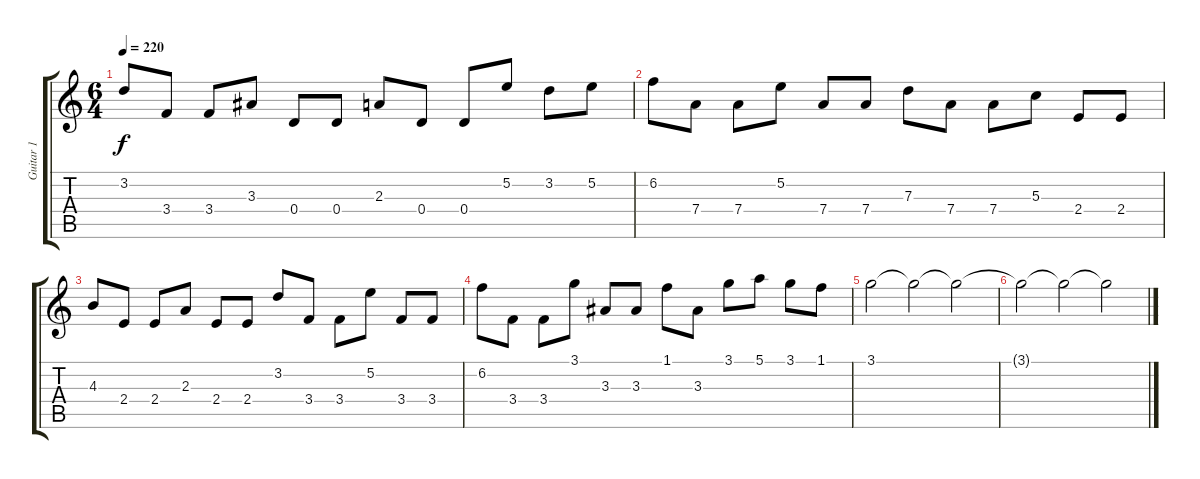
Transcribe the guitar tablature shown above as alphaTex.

\track ("Guitar 1" "Guitar 1") {instrument distortionguitar}
\staff {score tabs}
\tuning (E4 B3 G3 D3 A2 E2) {hide}
\ts (6 4)
\tempo 220
\clef g2
\ks c
3.2.8{dy f} 3.4.8 3.4.8 3.3.8 0.4.8 0.4.8 2.3.8 0.4.8 0.4.8 5.2.8 3.2.8 5.2.8 |
6.2.8 7.4.8 7.4.8 5.2.8 7.4.8 7.4.8 7.3.8 7.4.8 7.4.8 5.3.8 2.4.8 2.4.8 |
4.3.8 2.4.8 2.4.8 2.3.8 2.4.8 2.4.8 3.2.8 3.4.8 3.4.8 5.2.8 3.4.8 3.4.8 |
6.2.8 3.4.8 3.4.8 3.1.8 3.3.8 3.3.8 1.1.8 3.3.8 3.1.8 5.1.8 3.1.8 1.1.8 |
3.1.2{volume 0} 3.1{t}.2 3.1{t}.2 |
3.1{t}.2 3.1{t}.2 3.1{t}.2
